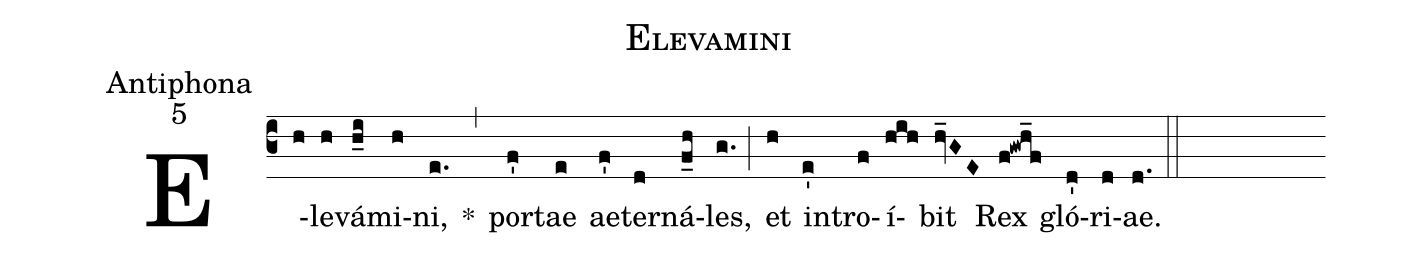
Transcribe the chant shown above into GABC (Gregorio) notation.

name:Elevamini;
office-part:Antiphona;
mode:5;
%%
(c3) E(h)le(h)vá(h_i)mi(h)ni,(e.) *(,) por(f')tae(e) ae(f')ter(d)ná(f_h)les,(g.) (;) et(h) in(e')tro(f)í(hih)bit(hv_GE) Rex(f!gwh_f) gló(d')ri(d)ae.(d.) (::)
